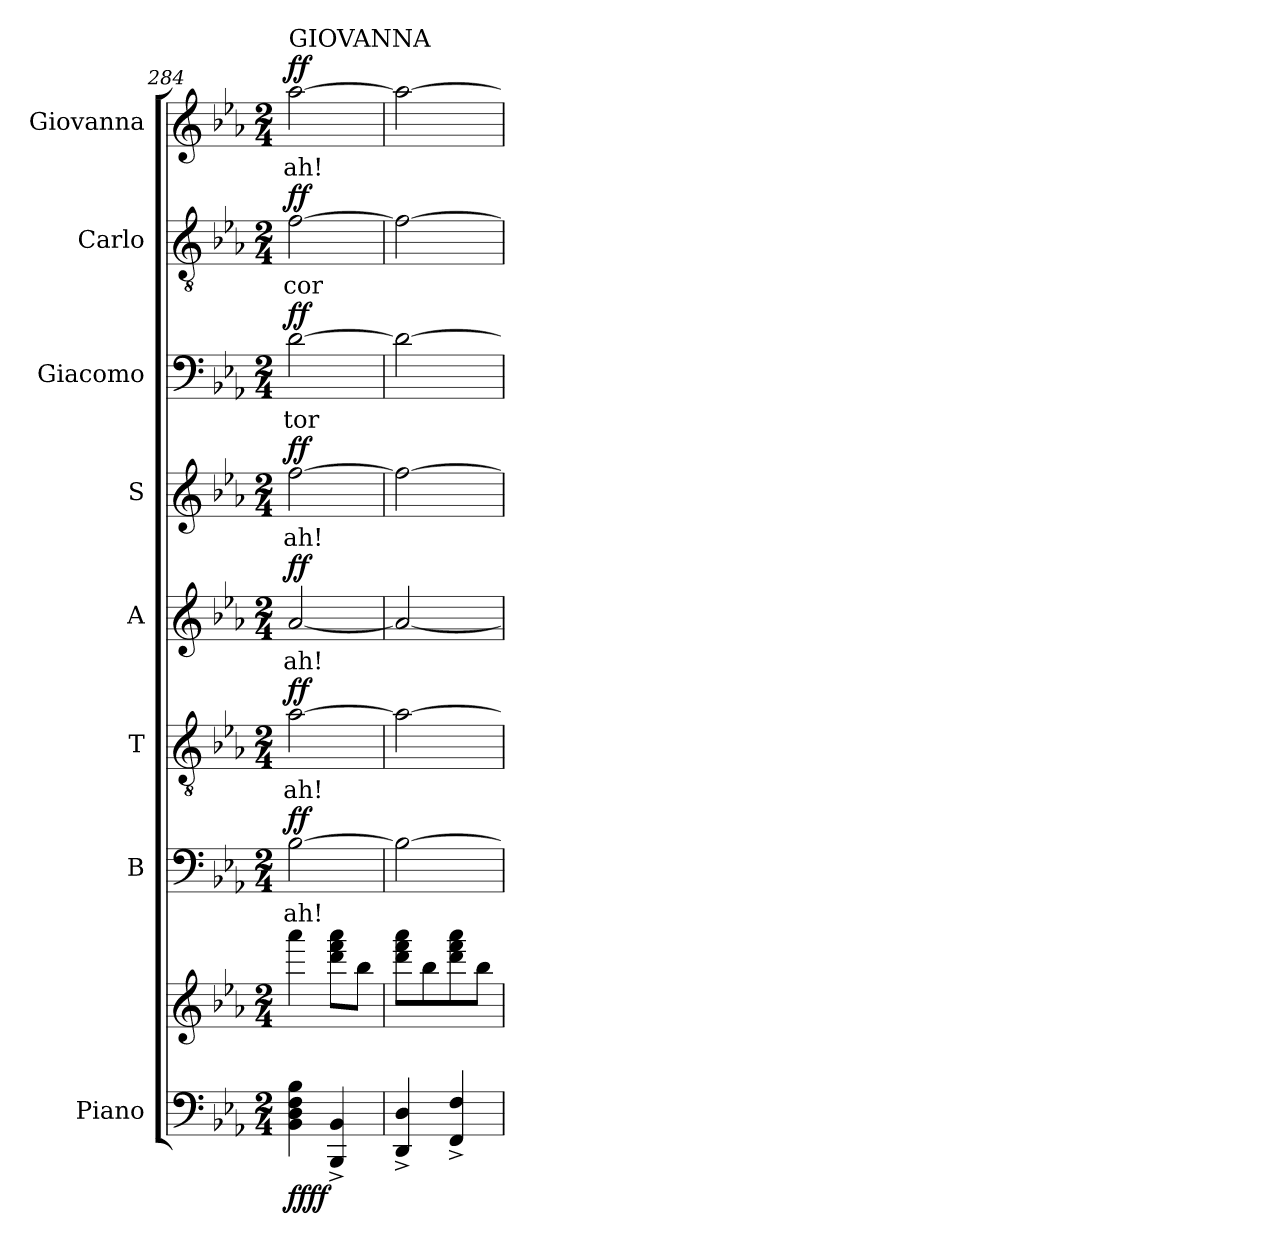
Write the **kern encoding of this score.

**kern	**kern	**dynam	**kern	**text	**dynam	**kern	**text	**dynam	**kern	**text	**dynam	**kern	**text	**dynam	**kern	**text	**dynam	**kern	**text	**dynam	**kern	**text	**dynam
*part8	*part8	*part8	*part7	*part7	*part7	*part6	*part6	*part6	*part5	*part5	*part5	*part4	*part4	*part4	*part3	*part3	*part3	*part2	*part2	*part2	*part1	*part1	*part1
*staff9	*staff8	*staff8/9	*staff7	*staff7	*staff7	*staff6	*staff6	*staff6	*staff5	*staff5	*staff5	*staff4	*staff4	*staff4	*staff3	*staff3	*staff3	*staff2	*staff2	*staff2	*staff1	*staff1	*staff1
*I"Piano	*	*	*I"B	*	*	*I"T	*	*	*I"A	*	*	*I"S	*	*	*I"Giacomo	*	*	*I"Carlo	*	*	*I"Giovanna	*	*
*I'Pno	*	*	*I'B	*	*	*I'T	*	*	*I'A	*	*	*I'S	*	*	*	*	*	*	*	*	*	*	*
*clefF4	*clefG2	*	*clefF4	*	*	*clefGv2	*	*	*clefG2	*	*	*clefG2	*	*	*clefF4	*	*	*clefGv2	*	*	*clefG2	*	*
*k[b-e-a-]	*k[b-e-a-]	*	*k[b-e-a-]	*	*	*k[b-e-a-]	*	*	*k[b-e-a-]	*	*	*k[b-e-a-]	*	*	*k[b-e-a-]	*	*	*k[b-e-a-]	*	*	*k[b-e-a-]	*	*
*M2/4	*M2/4	*	*M2/4	*	*	*M2/4	*	*	*M2/4	*	*	*M2/4	*	*	*M2/4	*	*	*M2/4	*	*	*M2/4	*	*
=284	=284	=284	=284	=284	=284	=284	=284	=284	=284	=284	=284	=284	=284	=284	=284	=284	=284	=284	=284	=284	=284	=284	=284
!	!	!	!	!	!	!	!	!	!	!	!	!	!	!	!	!	!	!	!	!	!LO:TX:a:t=GIOVANNA	!	!
!	!	!LO:DY:b=2	!	!LO:LY:b	!	!	!LO:LY:b	!	!	!LO:LY:b	!	!	!LO:LY:b	!	!	!LO:LY:b	!	!	!LO:LY:b	!	!	!LO:LY:b	!
!	!	!LO:DY:n=1:b	!	!	!LO:DY:a	!	!	!LO:DY:a	!	!	!LO:DY:a	!	!	!LO:DY:a	!	!	!LO:DY:a	!	!	!LO:DY:a	!	!	!LO:DY:a
4BB-\ 4D\ 4F\ 4B-\	4aaa-\	ff ff	[2B-\	ah!	ff	[2a-\	ah!	ff	[2a-/	ah!	ff	[2ff\	ah!	ff	[2d\	-tor	ff	[2f\	cor	ff	[2aa-\	ah!	ff
4BBB-/^ 4BB-/^	8ddd\ 8fff\ 8aaa-\L	.	.	.	.	.	.	.	.	.	.	.	.	.	.	.	.	.	.	.	.	.	.
.	8bb-\J	.	.	.	.	.	.	.	.	.	.	.	.	.	.	.	.	.	.	.	.	.	.
=285	=285	=285	=285	=285	=285	=285	=285	=285	=285	=285	=285	=285	=285	=285	=285	=285	=285	=285	=285	=285	=285	=285	=285
4DD/^ 4D/^	8ddd\ 8fff\ 8aaa-\L	.	2B-\_	.	.	2a-\_	.	.	2a-/_	.	.	2ff\_	.	.	2d\_	.	.	2f\_	.	.	2aa-\_	.	.
.	8bb-\	.	.	.	.	.	.	.	.	.	.	.	.	.	.	.	.	.	.	.	.	.	.
4FF/^ 4F/^	8ddd\ 8fff\ 8aaa-\	.	.	.	.	.	.	.	.	.	.	.	.	.	.	.	.	.	.	.	.	.	.
.	8bb-\J	.	.	.	.	.	.	.	.	.	.	.	.	.	.	.	.	.	.	.	.	.	.
=	=	=	=	=	=	=	=	=	=	=	=	=	=	=	=	=	=	=	=	=	=	=	=
*-	*-	*-	*-	*-	*-	*-	*-	*-	*-	*-	*-	*-	*-	*-	*-	*-	*-	*-	*-	*-	*-	*-	*-
